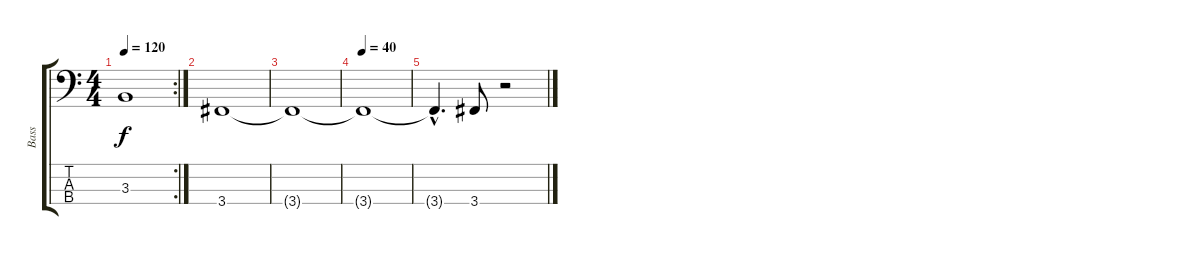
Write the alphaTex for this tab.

\track ("Bass" "Bass") {instrument electricbassfinger}
\staff {score tabs}
\tuning (Gb2 Db2 Ab1 Eb1) {hide}
\rc 2
\ts (4 4)
\tempo 120
\clef f4
\ks c
3.3.1{dy f} |
3.4.1 |
3.4{t}.1 |
\tempo 40
3.4{t}.1 |
3.4{hac t}.4{d} 3.4.8 r.2
